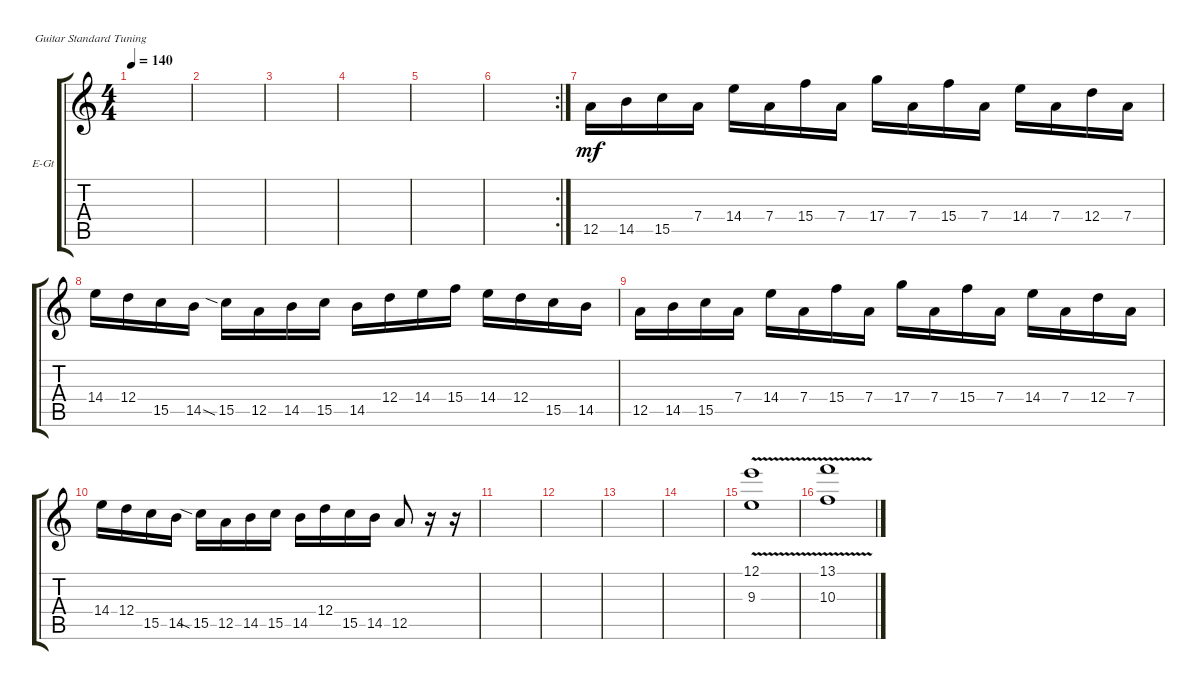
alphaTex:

\defaultSystemsLayout 4
\bracketExtendMode groupsimilarinstruments
\firstSystemTrackNameOrientation horizontal
\otherSystemsTrackNameOrientation horizontal
\track ("Red" "E-Gt") {instrument electricguitarclean}
\staff {score tabs}
\tuning (E4 B3 G3 D3 A2 E2)
\ts (4 4)
\tempo 140
\clef g2
\scale
0.333333
\ks c
|
\scale
0.333333 |
\scale
0.333333 |
\scale
0.333333 |
\scale
0.322917 |
\rc 2
\scale
0.354167 |
\scale
0.322917 12.5.16{dy mf} 14.5.16 15.5.16 7.4.16 14.4.16 7.4.16 15.4.16 7.4.16 17.4.16 7.4.16 15.4.16 7.4.16 14.4.16 7.4.16 12.4.16 7.4.16 |
\scale
0.333333 14.4.16 12.4.16 15.5.16 14.5.16 15.5{sia}.16 12.5.16 14.5.16 15.5.16 14.5.16 12.4.16 14.4.16 15.4.16 14.4.16 12.4.16 15.5.16 14.5.16 |
\scale
0.333333 12.5.16 14.5.16 15.5.16 7.4.16 14.4.16 7.4.16 15.4.16 7.4.16 17.4.16 7.4.16 15.4.16 7.4.16 14.4.16 7.4.16 12.4.16 7.4.16 |
\scale
0.333333 14.4.16 12.4.16 15.5.16 14.5.16 15.5{sia}.16 12.5.16 14.5.16 15.5.16 14.5.16 12.4.16 15.5.16 14.5.16 12.5.8 r.16 r.16 |
\scale
0.333333 |
\scale
0.333333 |
\scale
0.333333 |
\scale
0.333333 |
\scale
0.333333 (12.1{v} 9.3).1 |
\scale
0.333333 (13.1{v} 10.3).1
